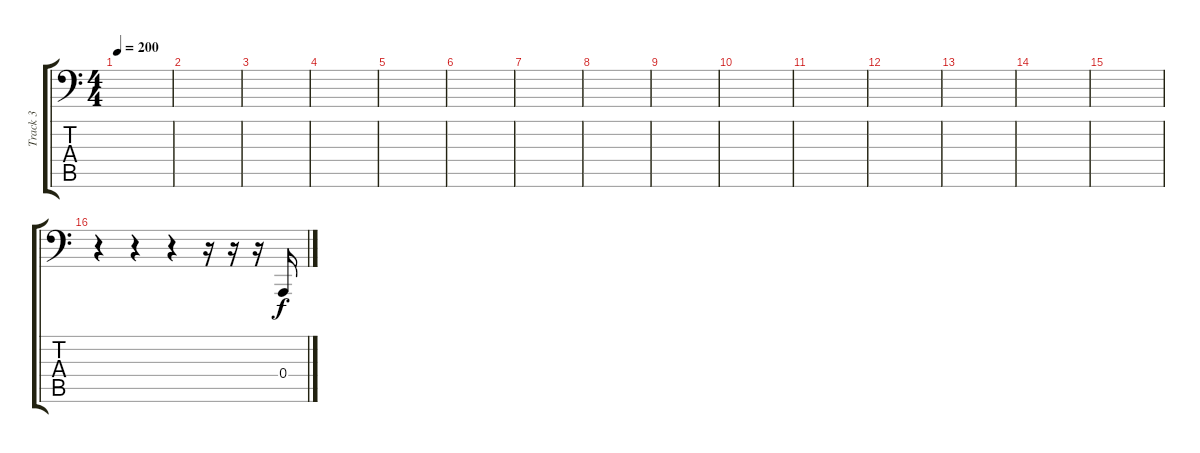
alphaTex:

\track ("Track 3" "Track 3") {instrument acousticgrandpiano}
\staff {score tabs}
\tuning (C3 G2 D2 A1 E1 B0) {hide}
\ts (4 4)
\tempo 200
\clef f4
\ks c
|
|
|
|
|
|
|
|
|
|
|
|
|
|
|
r.4 r.4 r.4 r.16 r.16 r.16 0.4.16
